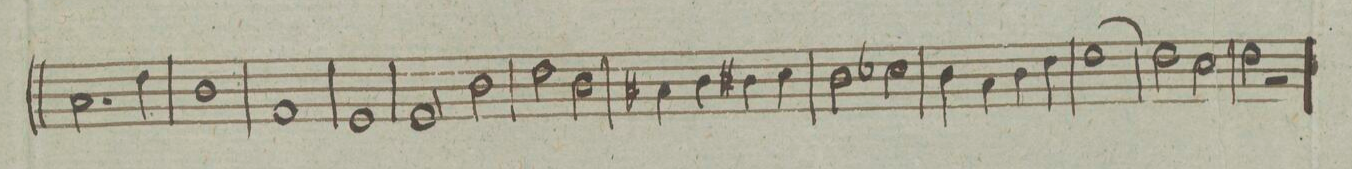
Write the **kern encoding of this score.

**kern
*I"Tąbone Tenore Secundo
*clefC4
*k[]
*met(c|)
*M2/2
2.G\
4c\
=230
1A\
=231
1E/
=232
1D/
=233
2D/
2A\
=234
2c\
2A\
=235
4G#X\
4A\
4A#X\
4B\
=236
2A\
2B-X\
=237
4A\
4G\
4A\
4c\
=238
[1c\
=239
2c\]
2B\
=240
2c\
2r
=241
*-
